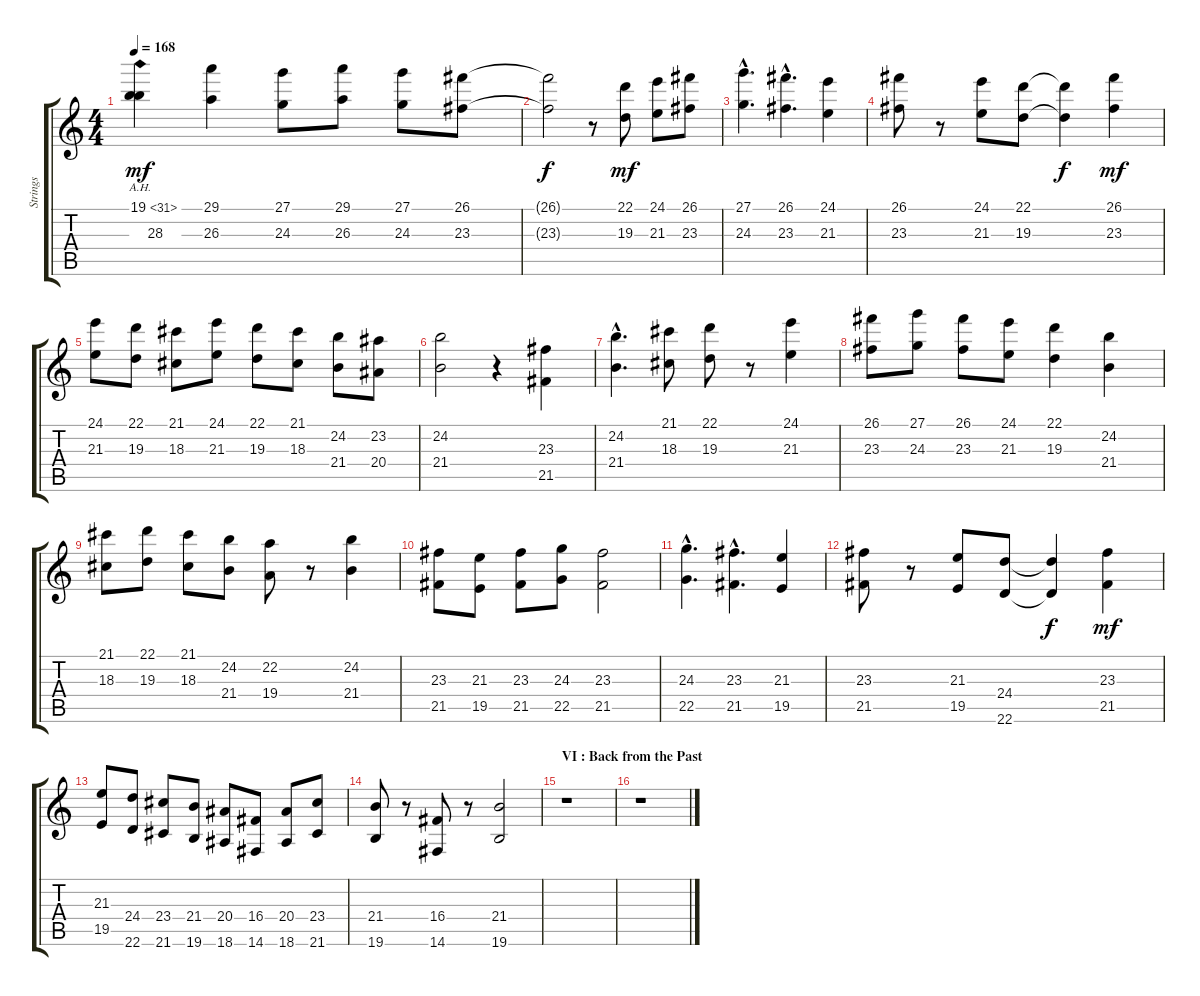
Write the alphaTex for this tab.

\track ("Strings" "Strings") {instrument stringensemble1}
\staff {score tabs}
\tuning (E4 B3 G3 D3 A2 E2) {hide}
\ts (4 4)
\tempo 168
\clef g2
\ks c
(19.1{ah 12} 28.3).4{dy mf} (29.1 26.3).4 (27.1 24.3).8 (29.1 26.3).8 (27.1 24.3).8 (26.1 23.3).8 |
(26.1{t} 23.3{t}).2{dy f} r.8 (22.1 19.3).8{dy mf} (24.1 21.3).8 (26.1 23.3).8 |
(27.1{hac} 24.3{hac}).4{d} (26.1{hac} 23.3{hac}).4{d} (24.1 21.3).4 |
(26.1 23.3).8 r.8 (24.1 21.3).8 (22.1 19.3).8 (22.1{t} 19.3{t}).4{dy f} (26.1 23.3).4{dy mf} |
(24.1 21.3).8 (22.1 19.3).8 (21.1 18.3).8 (24.1 21.3).8 (22.1 19.3).8 (21.1 18.3).8 (24.2 21.4).8 (23.2 20.4).8 |
(24.2 21.4).2 r.4 (23.3 21.5).4 |
(24.2{hac} 21.4{hac}).4{d} (21.1 18.3).8 (22.1 19.3).8 r.8 (24.1 21.3).4 |
(26.1 23.3).8 (27.1 24.3).8 (26.1 23.3).8 (24.1 21.3).8 (22.1 19.3).4 (24.2 21.4).4 |
(21.1 18.3).8 (22.1 19.3).8 (21.1 18.3).8 (24.2 21.4).8 (22.2 19.4).8 r.8 (24.2 21.4).4 |
(23.3 21.5).8 (21.3 19.5).8 (23.3 21.5).8 (24.3 22.5).8 (23.3 21.5).2 |
(24.3{hac} 22.5{hac}).4{d} (23.3{hac} 21.5{hac}).4{d} (21.3 19.5).4 |
(23.3 21.5).8 r.8 (21.3 19.5).8 (24.4 22.6).8 (24.4{t} 22.6{t}).4{dy f} (23.3 21.5).4{dy mf} |
(21.3 19.5).8 (24.4 22.6).8 (23.4 21.6).8 (21.4 19.6).8 (20.4 18.6).8 (16.4 14.6).8 (20.4 18.6).8 (23.4 21.6).8 |
(21.4 19.6).8 r.8 (16.4 14.6).8 r.8 (21.4 19.6).2 |
\section ("" "VI : Back from the Past")
r.1 |
r.1
